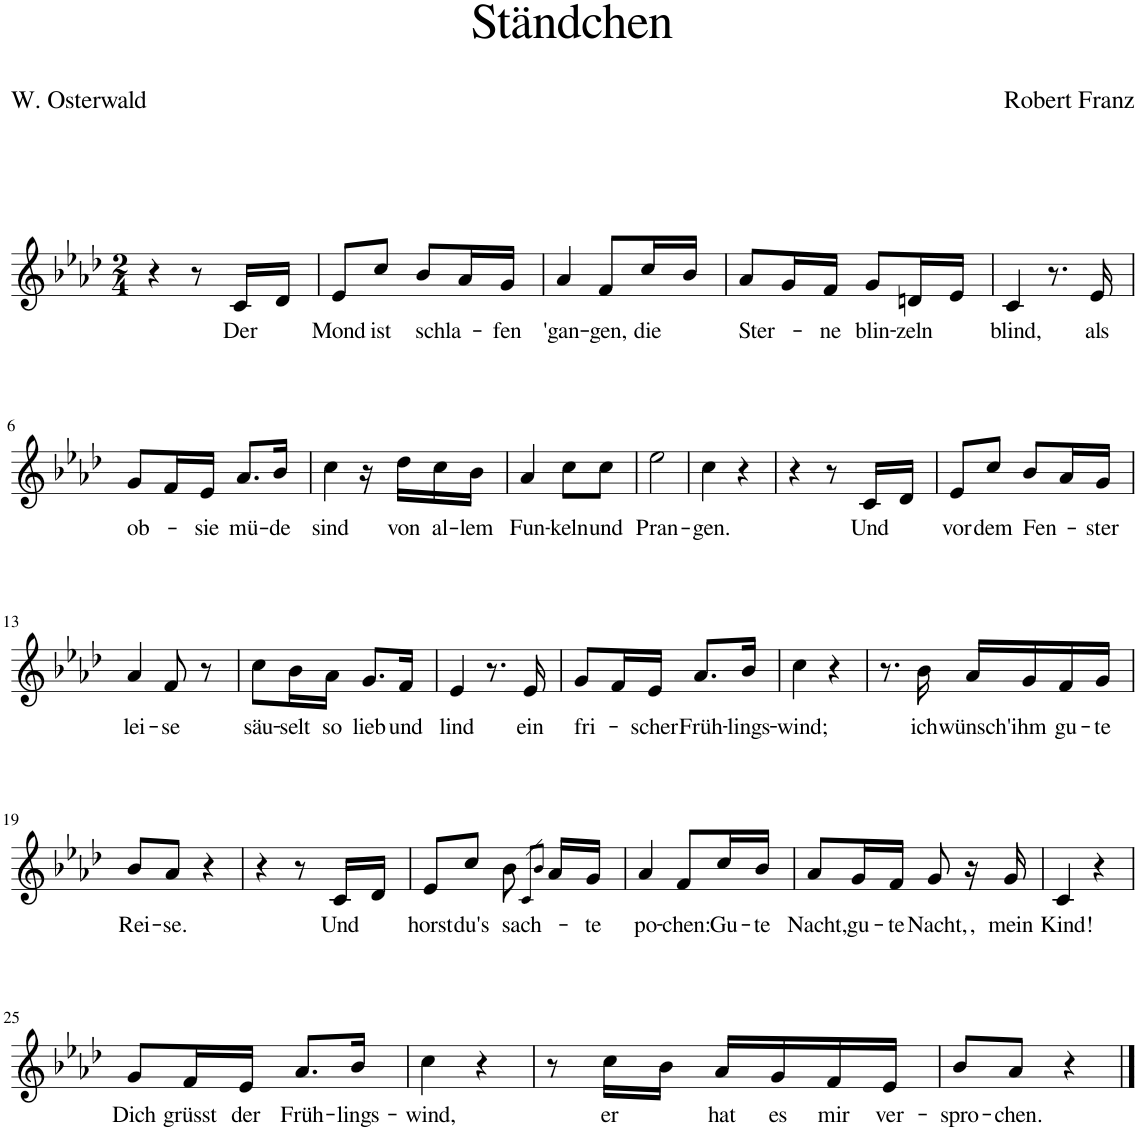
**kern	**text
*part1	*part1
*staff1	*staff1
*I"Piano	*
*I'Pno	*
*clefG2	*
*k[b-e-a-d-]	*
*M2/4	*
=1	=1
4r	.
8r	.
!	!LO:LY:b
16c/LL	Der
16d-/JJ	.
=2	=2
!	!LO:LY:b
8e-/L	Mond
!	!LO:LY:b
8cc/J	ist
!	!LO:LY:b
8b-/L	schla-
16a-/L	.
!	!LO:LY:b
16g/JJ	-fen
=3	=3
!	!LO:LY:b
4a-/	'gan-
!	!LO:LY:b
8f/L	-gen,
!	!LO:LY:b
16cc/L	die
16b-/JJ	.
=4	=4
!	!LO:LY:b
8a-/L	Ster-
16g/L	.
!	!LO:LY:b
16f/JJ	-ne
!	!LO:LY:b
8g/L	blin-
!	!LO:LY:b
16dn/L	-zeln
16e-/JJ	.
=5	=5
!	!LO:LY:b
4c/	blind,
8.r	.
!	!LO:LY:b
16e-/	als
!!LO:LB:g=z
=6	=6
!	!LO:LY:b
8g/L	ob-
16f/L	.
!	!LO:LY:b
16e-/JJ	-sie
!	!LO:LY:b
8.a-/L	mü-
!	!LO:LY:b
16b-/Jk	-de
=7	=7
!	!LO:LY:b
4cc\	sind
16r	.
!	!LO:LY:b
16dd-\LL	von
!	!LO:LY:b
16cc\	al-
!	!LO:LY:b
16b-\JJ	-lem
=8	=8
!	!LO:LY:b
4a-/	Fun-
!	!LO:LY:b
8cc\L	-keln
!	!LO:LY:b
8cc\J	und
=9	=9
!	!LO:LY:b
2ee-\	Pran-
=10	=10
!	!LO:LY:b
4cc\	-gen.
4r	.
=11	=11
4r	.
8r	.
!	!LO:LY:b
16c/LL	Und
16d-/JJ	.
=12	=12
!	!LO:LY:b
8e-/L	vor
!	!LO:LY:b
8cc/J	dem
!	!LO:LY:b
8b-/L	Fen-
16a-/L	.
!	!LO:LY:b
16g/JJ	-ster
!!LO:LB:g=z
=13	=13
!	!LO:LY:b
4a-/	lei-
!	!LO:LY:b
8f/	-se
8r	.
=14	=14
!	!LO:LY:b
8cc\L	säu-
!	!LO:LY:b
16b-\L	-selt
!	!LO:LY:b
16a-\JJ	so
!	!LO:LY:b
8.g/L	lieb
!	!LO:LY:b
16f/Jk	und
=15	=15
!	!LO:LY:b
4e-/	lind
8.r	.
!	!LO:LY:b
16e-/	ein
=16	=16
!	!LO:LY:b
8g/L	fri-
16f/L	.
!	!LO:LY:b
16e-/JJ	-scher
!	!LO:LY:b
8.a-/L	Früh-
!	!LO:LY:b
16b-/Jk	-lings-
=17	=17
!	!LO:LY:b
4cc\	-wind;
4r	.
=18	=18
8.r	.
!	!LO:LY:b
16b-\	ich
!	!LO:LY:b
16a-/LL	wünsch'
!	!LO:LY:b
16g/	ihm
!	!LO:LY:b
16f/	gu-
!	!LO:LY:b
16g/JJ	-te
!!LO:LB:g=z
=19	=19
!	!LO:LY:b
8b-/L	Rei-
!	!LO:LY:b
8a-/J	-se.
4r	.
=20	=20
4r	.
8r	.
!	!LO:LY:b
16c/LL	Und
16d-/JJ	.
=21	=21
!	!LO:LY:b
8e-/L	horst
!	!LO:LY:b
8cc/J	du's
!	!LO:LY:b
8b-\	sach-
8qc/L	.
8qb-/J	.
16a-/LL	.
!	!LO:LY:b
16g/JJ	-te
=22	=22
!	!LO:LY:b
4a-/	po-
!	!LO:LY:b
8f/L	-chen:
!	!LO:LY:b
16cc/L	Gu-
!	!LO:LY:b
16b-/JJ	-te
=23	=23
!	!LO:LY:b
8a-/L	Nacht,
!	!LO:LY:b
16g/L	gu-
!	!LO:LY:b
16f/JJ	-te
!	!LO:LY:b
8g/	Nacht,
!	!LO:LY:b
16r	,
!	!LO:LY:b
16g/	mein
=24	=24
!	!LO:LY:b
4c/	Kind!
4r	.
!!LO:LB:g=z
=25	=25
!	!LO:LY:b
8g/L	Dich
!	!LO:LY:b
16f/L	grüsst
!	!LO:LY:b
16e-/JJ	der
!	!LO:LY:b
8.a-/L	Früh-
!	!LO:LY:b
16b-/Jk	-lings-
=26	=26
!	!LO:LY:b
4cc\	-wind,
4r	.
=27	=27
8r	.
!	!LO:LY:b
16cc\LL	er
16b-\JJ	.
!	!LO:LY:b
16a-/LL	hat
!	!LO:LY:b
16g/	es
!	!LO:LY:b
16f/	mir
!	!LO:LY:b
16e-/JJ	ver-
=28	=28
!	!LO:LY:b
8b-/L	-spro-
!	!LO:LY:b
8a-/J	-chen.
4r	.
==	==
*-	*-
